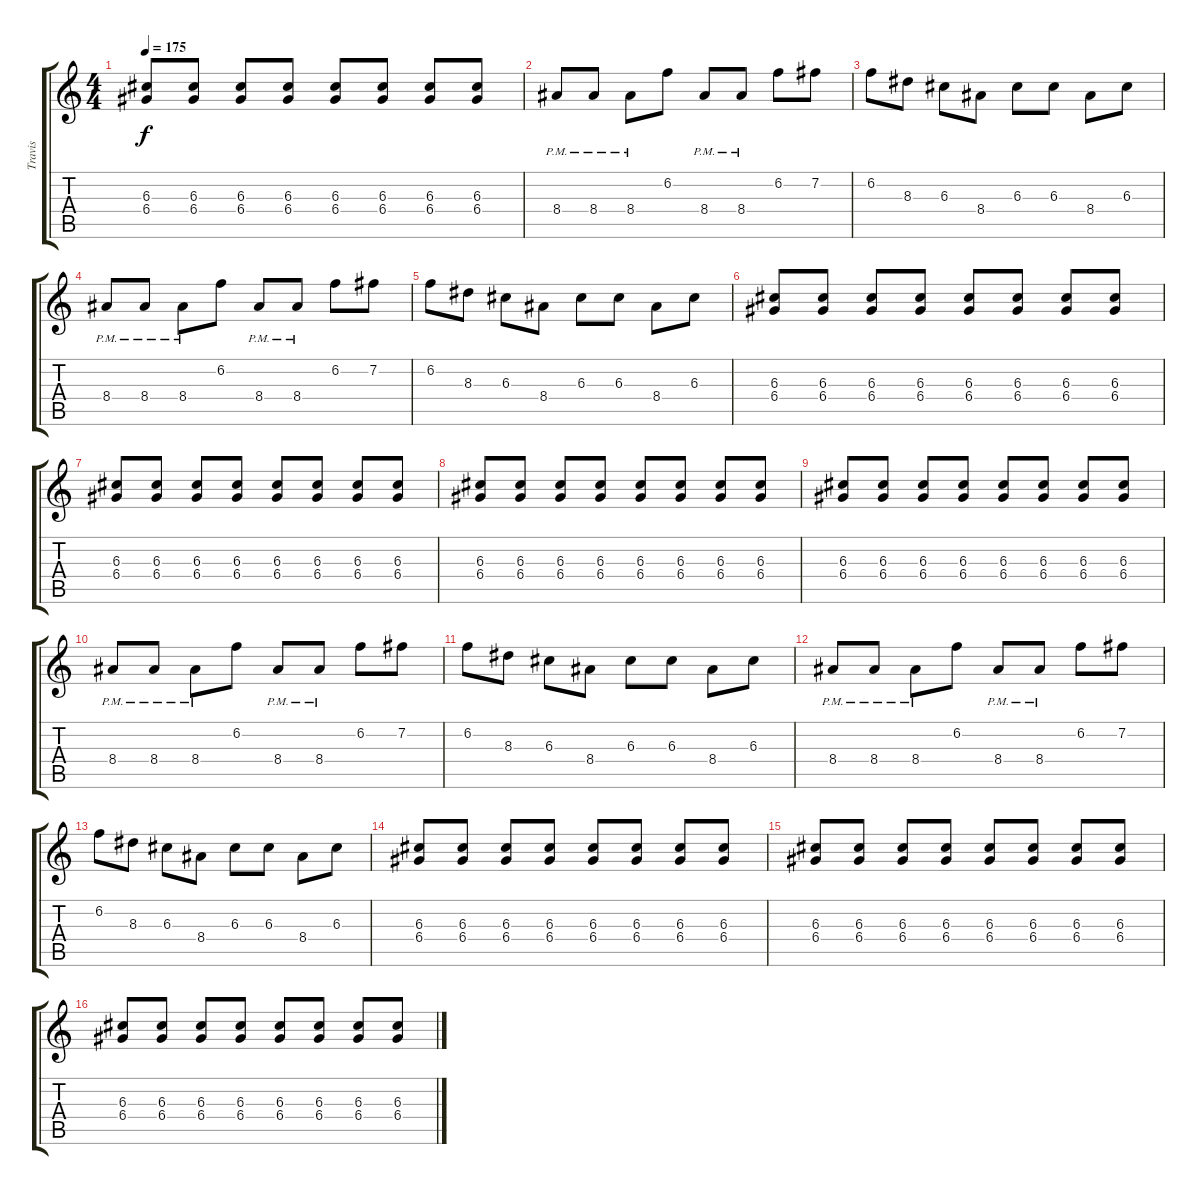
\track ("Travis" "Travis") {instrument distortionguitar}
\staff {score tabs}
\tuning (E4 B3 G3 D3 A2 E2) {hide}
\ts (4 4)
\tempo 175
\clef g2
\ks c
(6.3 6.4).8{dy f} (6.3 6.4).8 (6.3 6.4).8 (6.3 6.4).8 (6.3 6.4).8 (6.3 6.4).8 (6.3 6.4).8 (6.3 6.4).8 |
8.4{pm}.8 8.4{pm}.8 8.4{pm}.8 6.2.8 8.4{pm}.8 8.4{pm}.8 6.2.8 7.2.8 |
6.2.8 8.3.8 6.3.8 8.4.8 6.3.8 6.3.8 8.4.8 6.3.8 |
8.4{pm}.8 8.4{pm}.8 8.4{pm}.8 6.2.8 8.4{pm}.8 8.4{pm}.8 6.2.8 7.2.8 |
6.2.8 8.3.8 6.3.8 8.4.8 6.3.8 6.3.8 8.4.8 6.3.8 |
(6.3 6.4).8 (6.3 6.4).8 (6.3 6.4).8 (6.3 6.4).8 (6.3 6.4).8 (6.3 6.4).8 (6.3 6.4).8 (6.3 6.4).8 |
(6.3 6.4).8 (6.3 6.4).8 (6.3 6.4).8 (6.3 6.4).8 (6.3 6.4).8 (6.3 6.4).8 (6.3 6.4).8 (6.3 6.4).8 |
(6.3 6.4).8 (6.3 6.4).8 (6.3 6.4).8 (6.3 6.4).8 (6.3 6.4).8 (6.3 6.4).8 (6.3 6.4).8 (6.3 6.4).8 |
(6.3 6.4).8 (6.3 6.4).8 (6.3 6.4).8 (6.3 6.4).8 (6.3 6.4).8 (6.3 6.4).8 (6.3 6.4).8 (6.3 6.4).8 |
8.4{pm}.8 8.4{pm}.8 8.4{pm}.8 6.2.8 8.4{pm}.8 8.4{pm}.8 6.2.8 7.2.8 |
6.2.8 8.3.8 6.3.8 8.4.8 6.3.8 6.3.8 8.4.8 6.3.8 |
8.4{pm}.8 8.4{pm}.8 8.4{pm}.8 6.2.8 8.4{pm}.8 8.4{pm}.8 6.2.8 7.2.8 |
6.2.8 8.3.8 6.3.8 8.4.8 6.3.8 6.3.8 8.4.8 6.3.8 |
(6.3 6.4).8 (6.3 6.4).8 (6.3 6.4).8 (6.3 6.4).8 (6.3 6.4).8 (6.3 6.4).8 (6.3 6.4).8 (6.3 6.4).8 |
(6.3 6.4).8 (6.3 6.4).8 (6.3 6.4).8 (6.3 6.4).8 (6.3 6.4).8 (6.3 6.4).8 (6.3 6.4).8 (6.3 6.4).8 |
(6.3 6.4).8 (6.3 6.4).8 (6.3 6.4).8 (6.3 6.4).8 (6.3 6.4).8 (6.3 6.4).8 (6.3 6.4).8 (6.3 6.4).8
